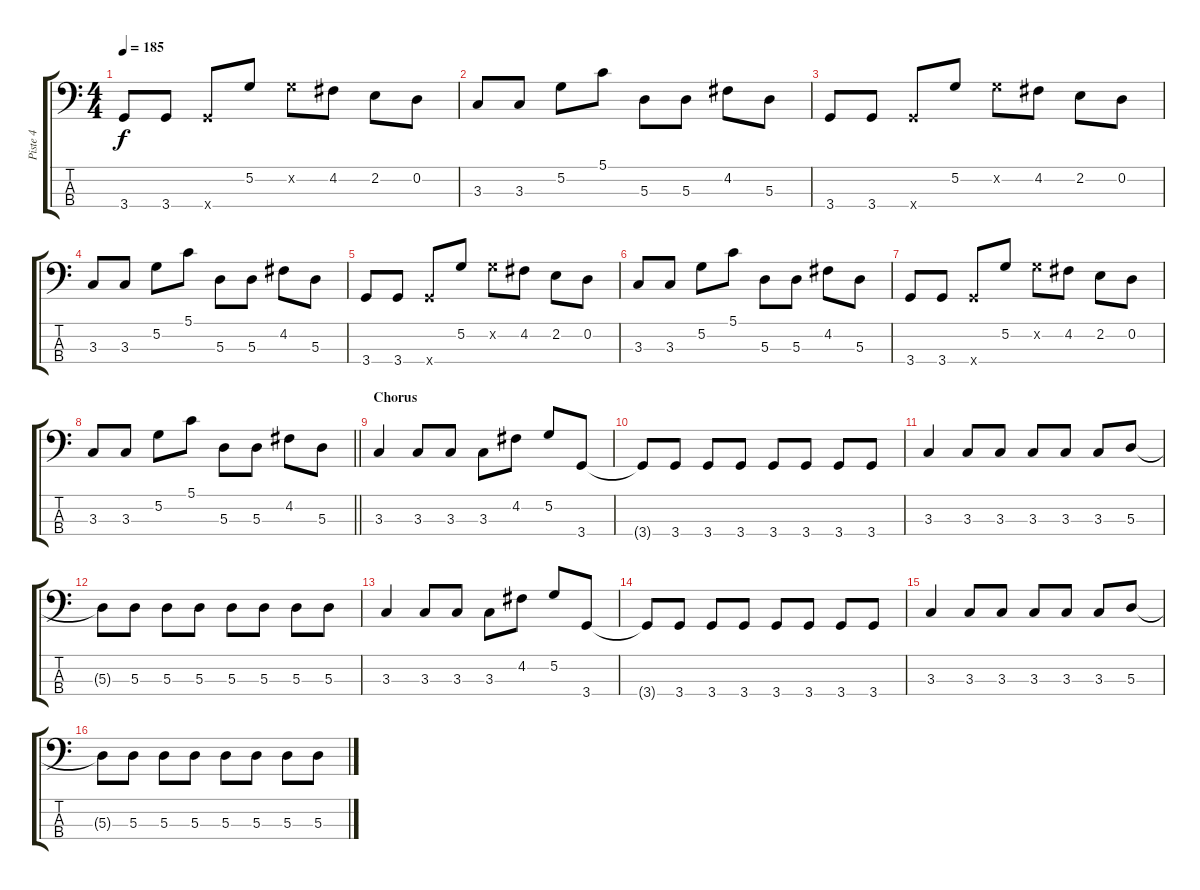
\track ("Piste 4" "Piste 4") {instrument electricbasspick}
\staff {score tabs}
\tuning (G2 D2 A1 E1) {hide}
\ts (4 4)
\tempo 185
\clef f4
\ks c
3.4.8{dy f} 3.4.8 3.4{x}.8 5.2.8 5.2{x}.8 4.2.8 2.2.8 0.2.8 |
3.3.8 3.3.8 5.2.8 5.1.8 5.3.8 5.3.8 4.2.8 5.3.8 |
3.4.8 3.4.8 3.4{x}.8 5.2.8 5.2{x}.8 4.2.8 2.2.8 0.2.8 |
3.3.8 3.3.8 5.2.8 5.1.8 5.3.8 5.3.8 4.2.8 5.3.8 |
3.4.8 3.4.8 3.4{x}.8 5.2.8 5.2{x}.8 4.2.8 2.2.8 0.2.8 |
3.3.8 3.3.8 5.2.8 5.1.8 5.3.8 5.3.8 4.2.8 5.3.8 |
3.4.8 3.4.8 3.4{x}.8 5.2.8 5.2{x}.8 4.2.8 2.2.8 0.2.8 |
\barLineRight lightlight
3.3.8 3.3.8 5.2.8 5.1.8 5.3.8 5.3.8 4.2.8 5.3.8 |
\section ("" "Chorus")
3.3.4 3.3.8 3.3.8 3.3.8 4.2.8 5.2.8 3.4.8 |
3.4{t}.8 3.4.8 3.4.8 3.4.8 3.4.8 3.4.8 3.4.8 3.4.8 |
3.3.4 3.3.8 3.3.8 3.3.8 3.3.8 3.3.8 5.3.8 |
5.3{t}.8 5.3.8 5.3.8 5.3.8 5.3.8 5.3.8 5.3.8 5.3.8 |
3.3.4 3.3.8 3.3.8 3.3.8 4.2.8 5.2.8 3.4.8 |
3.4{t}.8 3.4.8 3.4.8 3.4.8 3.4.8 3.4.8 3.4.8 3.4.8 |
3.3.4 3.3.8 3.3.8 3.3.8 3.3.8 3.3.8 5.3.8 |
5.3{t}.8 5.3.8 5.3.8 5.3.8 5.3.8 5.3.8 5.3.8 5.3.8
